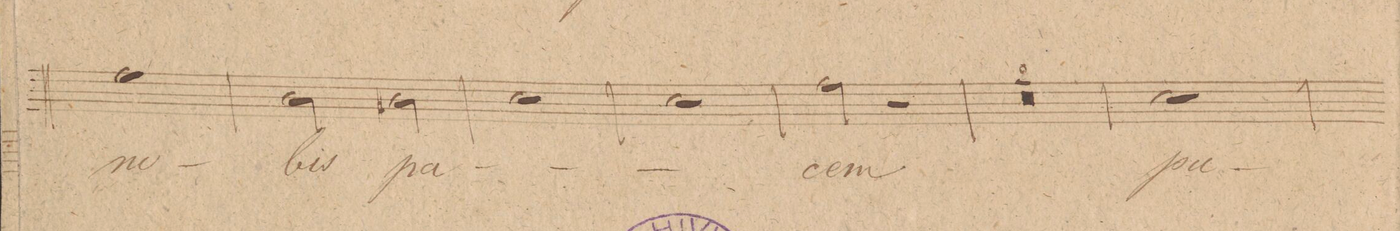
**kern	**text	**dynam
*I"Baſso.	*	*
*clefF4	*	*
*k[f#c#g#]	*	*
*met(c|)	*	*
*M2/2	*	*
1A	no-	.
=83	=83	=83
2D\	-bis	.
2D#X\	pa-	.
=84	=84	=84
1E	.	.
=85	=85	=85
1E	.	.
=86	=86	=86
2A\	-cem	.
2r	.	.
=87	=87	=87
0r	.	.
=88	=88	=88
=89	=89	=89
1E	pa-	.
=90	=90	=90
*-	*-	*-
